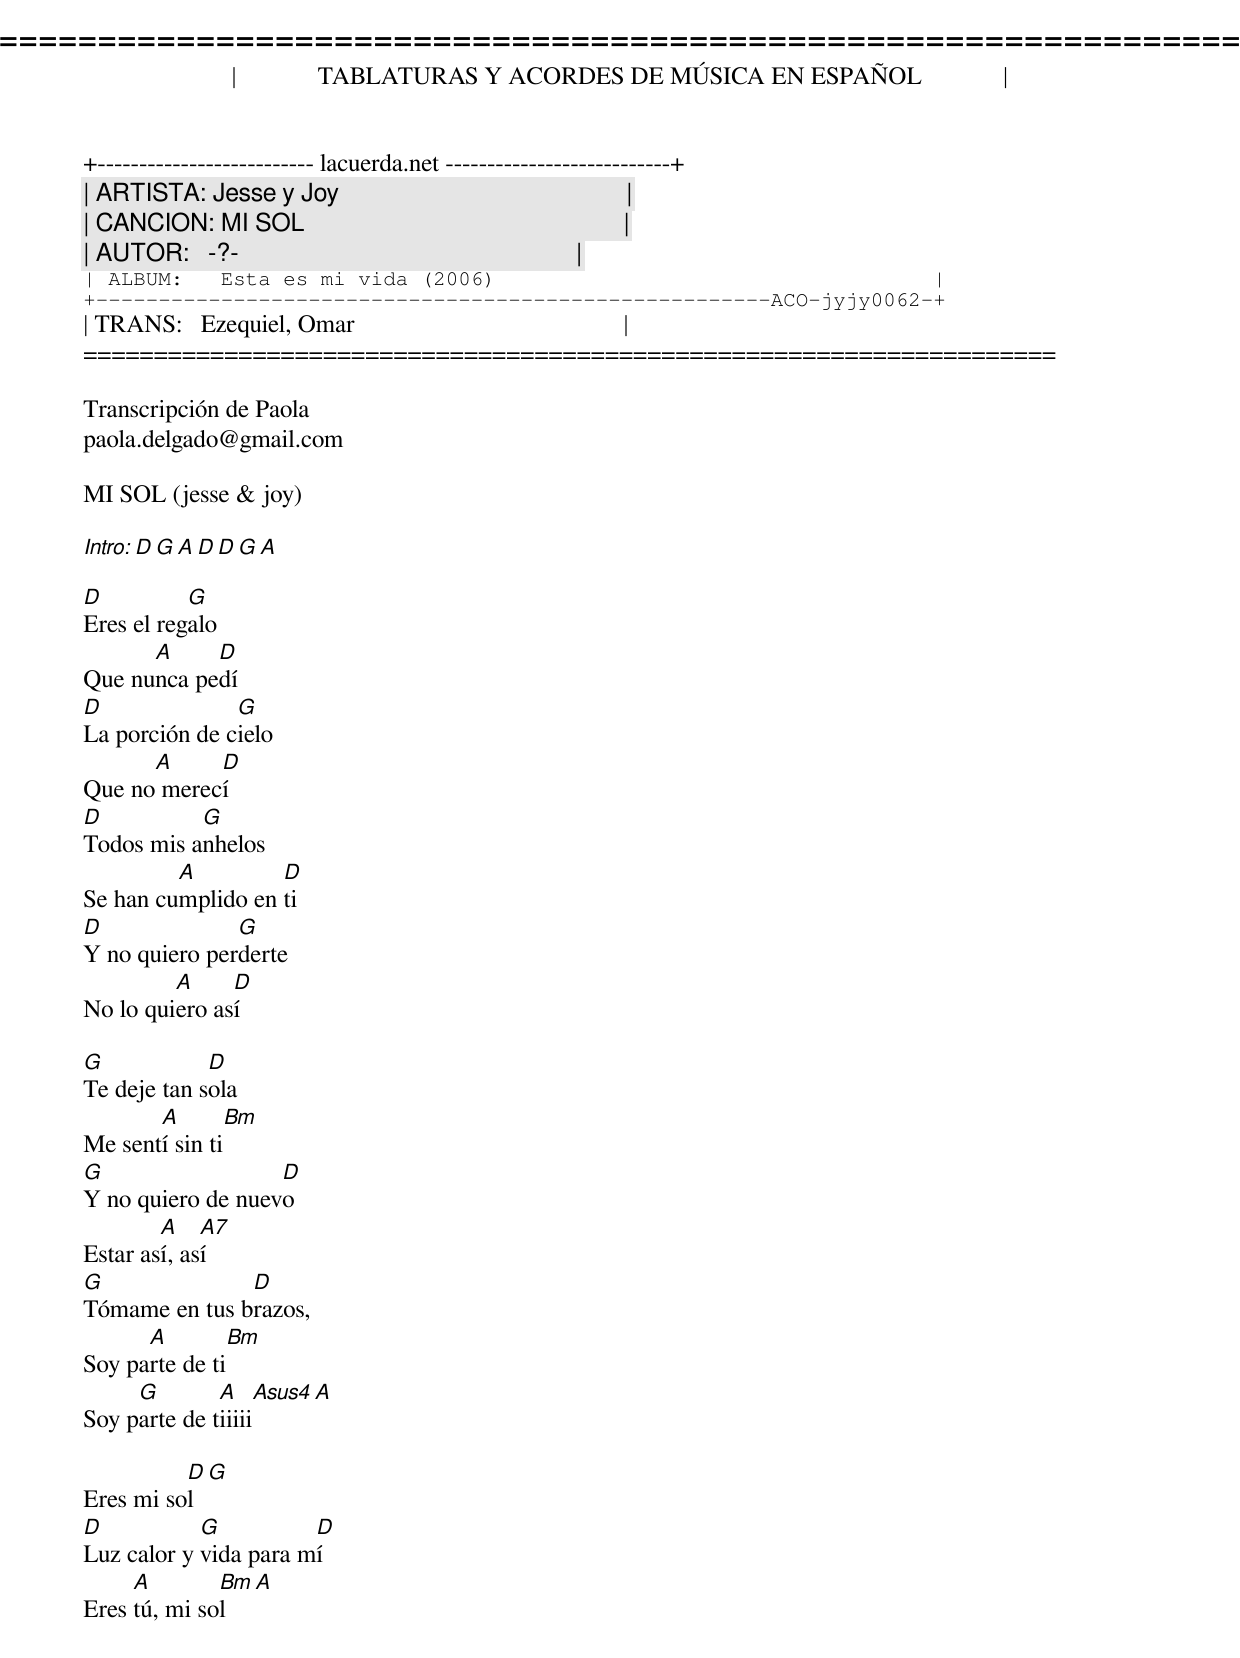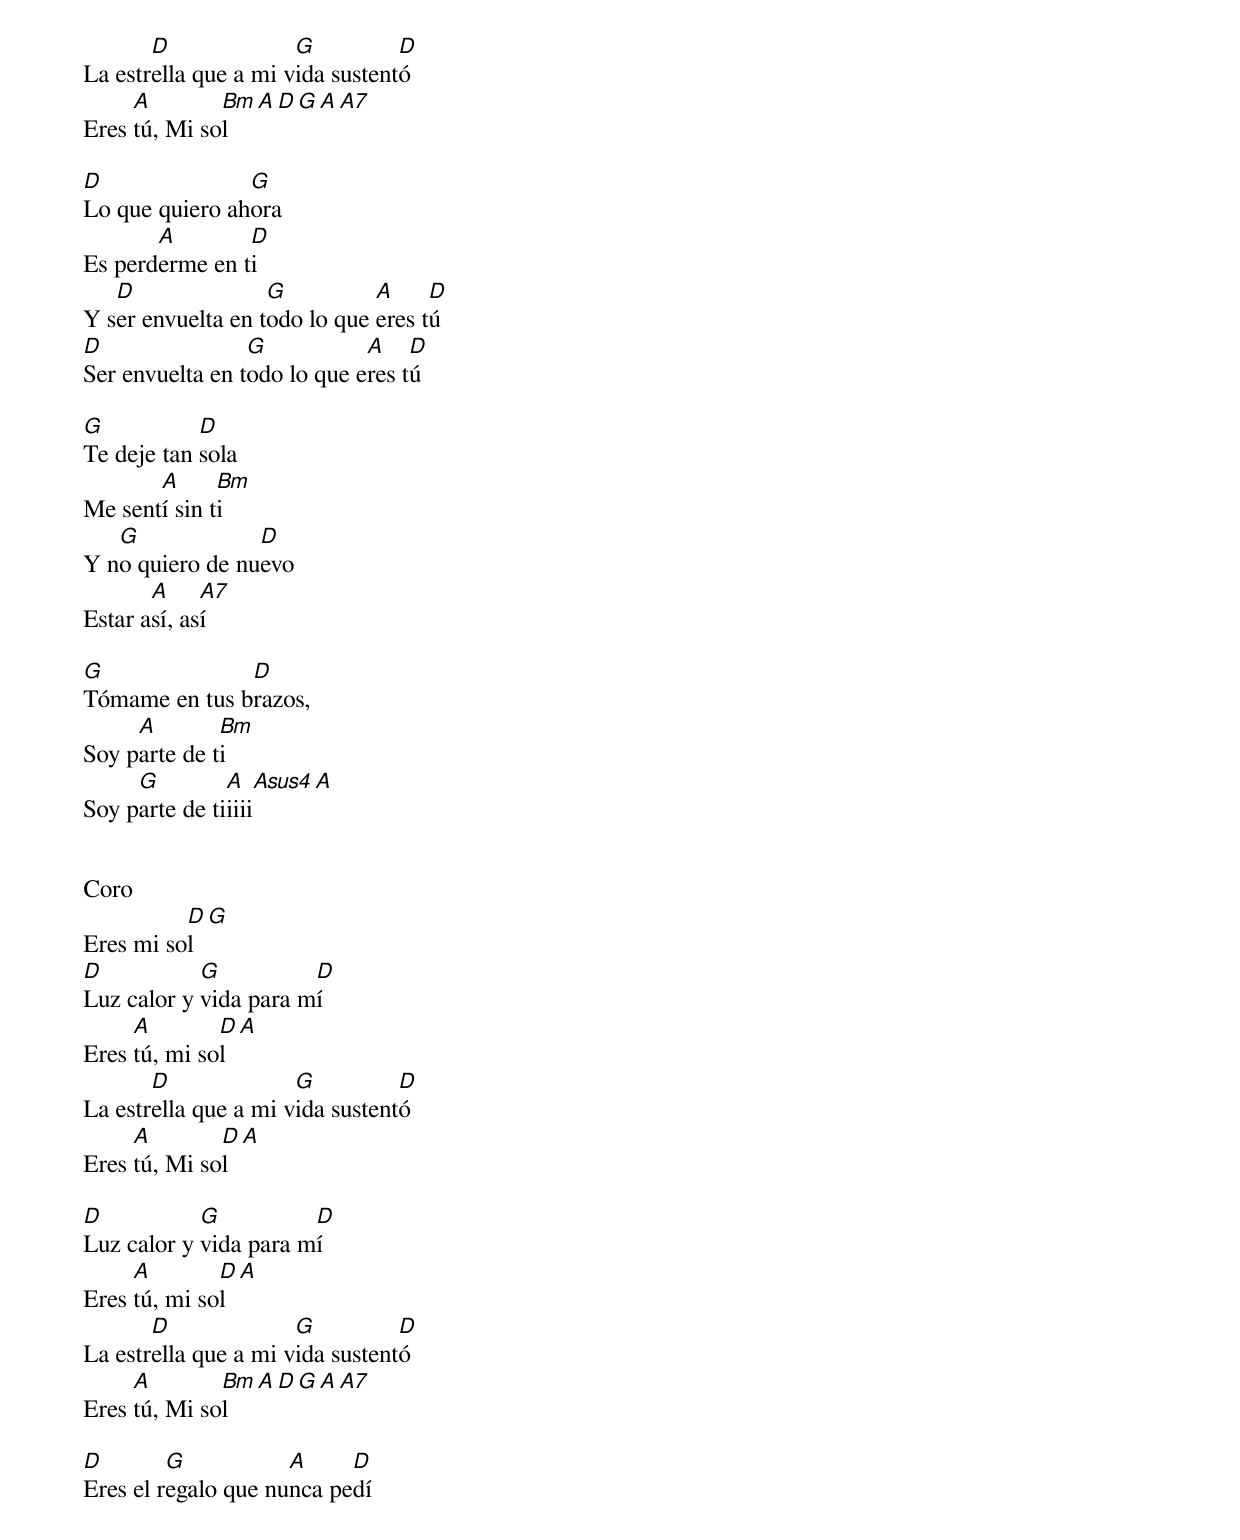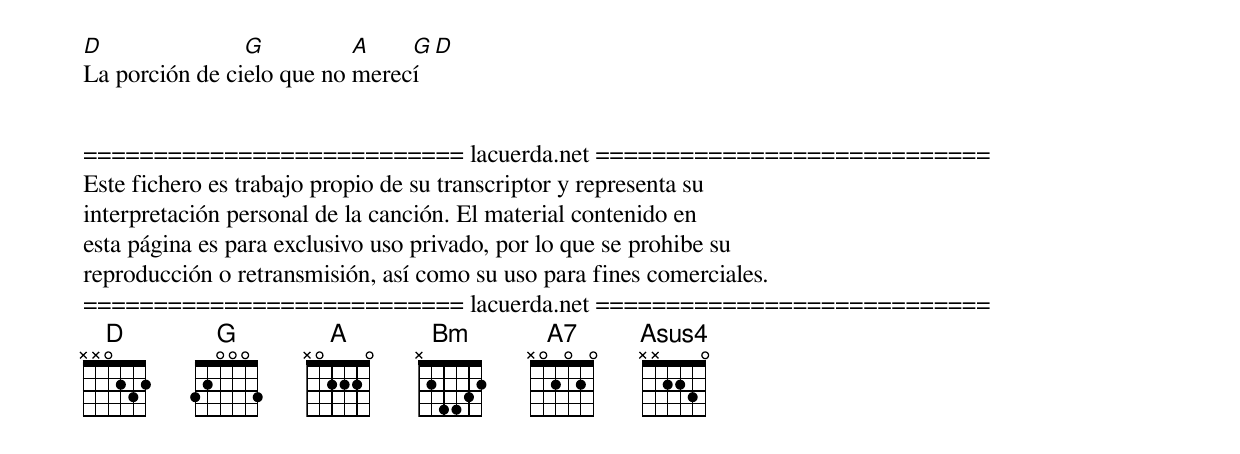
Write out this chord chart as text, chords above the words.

=====================================================================
|             TABLATURAS Y ACORDES DE MÚSICA EN ESPAÑOL             |
+-------------------------- lacuerda.net ---------------------------+
| ARTISTA: Jesse y Joy                                              |
| CANCION: MI SOL                                                   |
| AUTOR:   -?-                                                      |
| ALBUM:   Esta es mi vida (2006)                                   |
+------------------------------------------------------ACO-jyjy0062-+
| TRANS:   Ezequiel, Omar                                           |
=====================================================================

Transcripción de Paola
paola.delgado@gmail.com

MI SOL (jesse & joy)

Intro: D  G  A  D   D  G  A

D          G
Eres el regalo
      A     D
Que nunca pedí
D              G
La porción de cielo
      A     D
Que no merecí
D          G
Todos mis anhelos
         A         D
Se han cumplido en ti
D              G
Y no quiero perderte
         A     D
No lo quiero así

G            D
Te deje tan sola
       A       Bm
Me sentí sin ti
G                  D
Y no quiero de nuevo
        A    A7
Estar así, así
G              D
Tómame en tus brazos,
      A        Bm
Soy parte de ti
     G        A    Asus4 A
Soy parte de tiiiii

          D  G
Eres mi sol
D           G          D
Luz calor y vida para mí
     A        Bm  A
Eres tú, mi sol
       D              G          D
La estrella que a mi vida sustentó
     A        Bm  A  D  G  A  A7
Eres tú, Mi sol

D               G
Lo que quiero ahora
       A        D
Es perderme en ti
   D               G          A     D
Y ser envuelta en todo lo que eres tú
D                G           A    D
Ser envuelta en todo lo que eres tú

G           D
Te deje tan sola
       A      Bm
Me sentí sin ti
   G             D
Y no quiero de nuevo
       A     A7
Estar así, así

G              D
Tómame en tus brazos,
     A        Bm
Soy parte de ti
     G         A   Asus4 A
Soy parte de tiiiii


Coro
          D  G
Eres mi sol
D           G          D
Luz calor y vida para mí
     A        D  A
Eres tú, mi sol
       D              G          D
La estrella que a mi vida sustentó
     A        D  A
Eres tú, Mi sol

D           G          D
Luz calor y vida para mí
     A        D  A
Eres tú, mi sol
       D              G          D
La estrella que a mi vida sustentó
     A        Bm  A  D  G  A  A7
Eres tú, Mi sol

D        G           A     D
Eres el regalo que nunca pedí
D               G          A    G D
La porción de cielo que no merecí


=========================== lacuerda.net ============================
Este fichero es trabajo propio de su transcriptor y representa su
interpretación personal de la canción. El material contenido en
esta página es para exclusivo uso privado, por lo que se prohibe su
reproducción o retransmisión, así como su uso para fines comerciales.
=========================== lacuerda.net ============================
